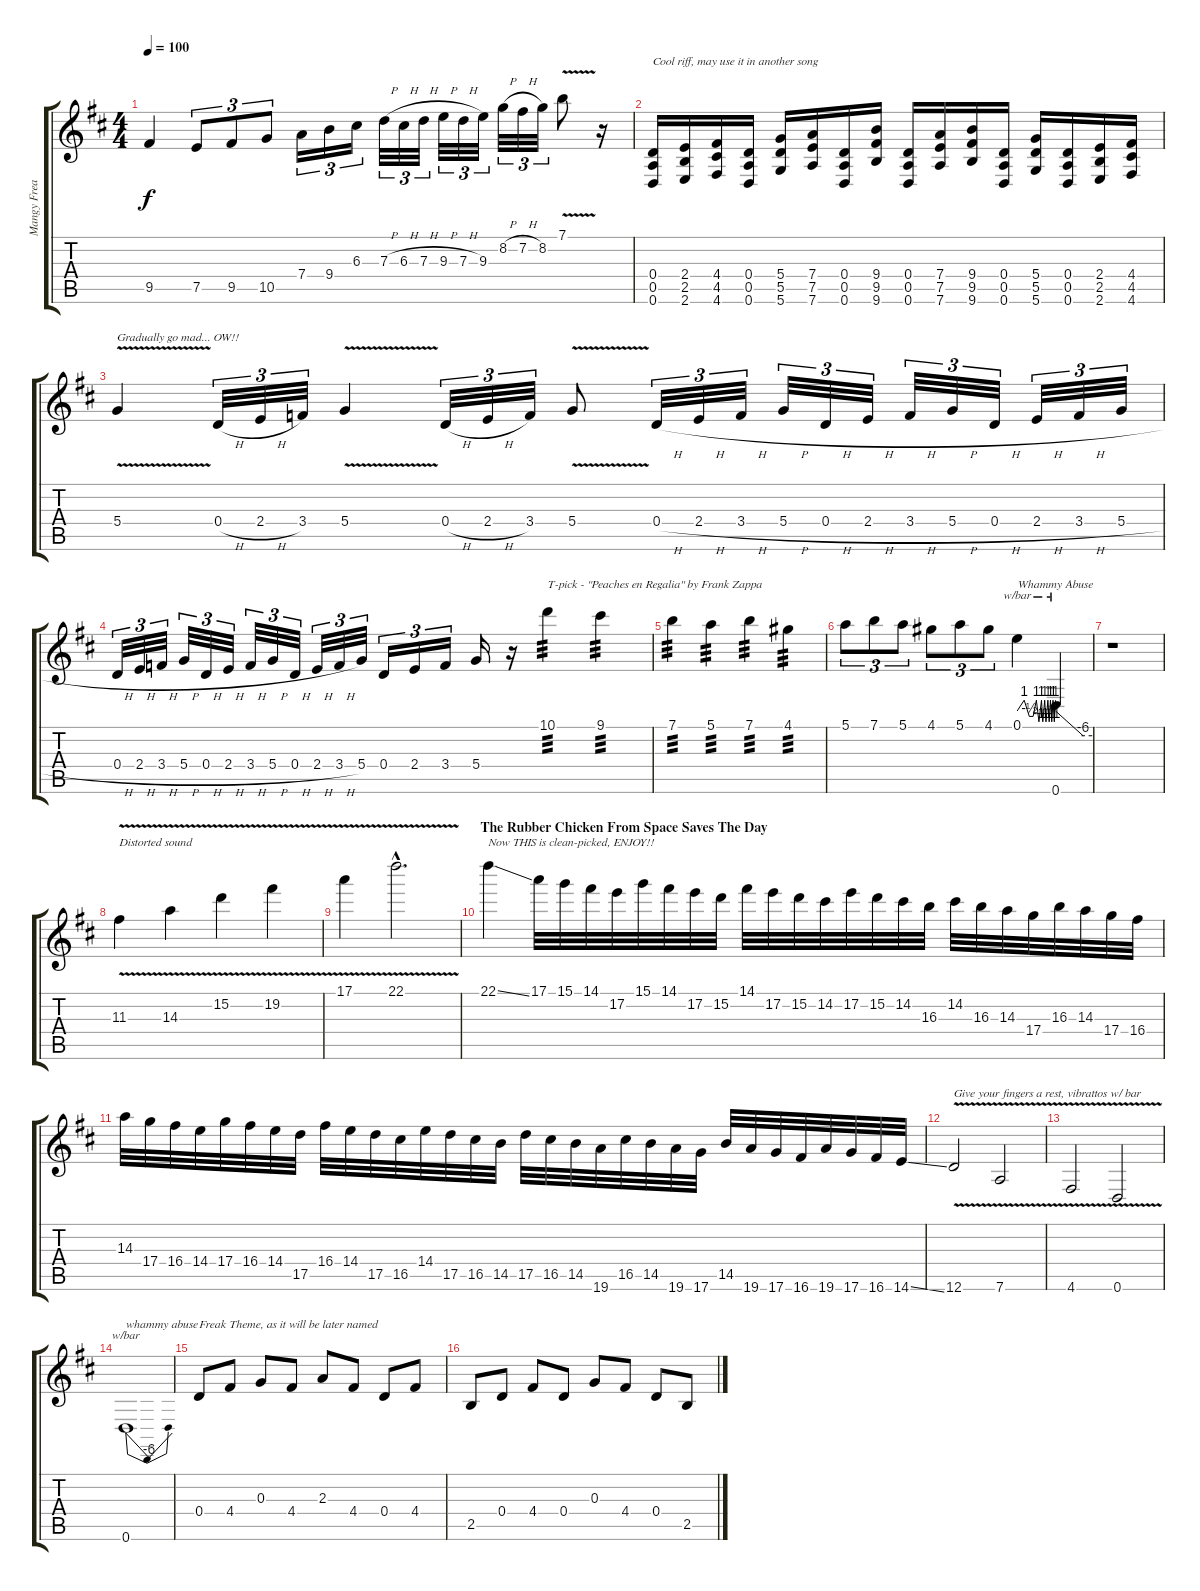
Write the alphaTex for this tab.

\track ("Mangy Freak (Lead Guitar)" "Mangy Frea") {instrument distortionguitar}
\staff {score tabs}
\tuning (E4 B3 G3 D3 A2 D2) {hide}
\ts (4 4)
\tempo 100
\clef g2
\ks d
9.5.4{dy f} 7.5.8{tu (3 2)} 9.5.8{tu (3 2)} 10.5.8{tu (3 2)} 7.4.16{tu (3 2)} 9.4.16{tu (3 2)} 6.3.16{tu (3 2)} 7.3{h}.32{tu (3 2)} 6.3{h}.32{tu (3 2)} 7.3{h}.32{tu (3 2)} 9.3{h}.32{tu (3 2)} 7.3{h}.32{tu (3 2)} 9.3.32{tu (3 2)} 8.2{h}.32{tu (3 2)} 7.2{h}.32{tu (3 2)} 8.2.32{tu (3 2)} 7.1{v}.8 r.16 |
(0.4 0.5 0.6).16{txt "Cool riff, may use it in another song"} (2.4 2.5 2.6).16 (4.4 4.5 4.6).16 (0.4 0.5 0.6).16 (5.4 5.5 5.6).16 (7.4 7.5 7.6).16 (0.4 0.5 0.6).16 (9.4 9.5 9.6).16 (0.4 0.5 0.6).16 (7.4 7.5 7.6).16 (9.4 9.5 9.6).16 (0.4 0.5 0.6).16 (5.4 5.5 5.6).16 (0.4 0.5 0.6).16 (2.4 2.5 2.6).16 (4.4 4.5 4.6).16 |
5.4{v}.4{txt "Gradually go mad... OW!!"} 0.4{h}.32{tu (3 2)} 2.4{h}.32{tu (3 2)} 3.4.32{tu (3 2)} 5.4{v}.4 0.4{h}.32{tu (3 2)} 2.4{h}.32{tu (3 2)} 3.4.32{tu (3 2)} 5.4{v}.8 0.4{h}.32{tu (3 2)} 2.4{h}.32{tu (3 2)} 3.4{h}.32{tu (3 2)} 5.4{h}.32{tu (3 2)} 0.4{h}.32{tu (3 2)} 2.4{h}.32{tu (3 2)} 3.4{h}.32{tu (3 2)} 5.4{h}.32{tu (3 2)} 0.4{h}.32{tu (3 2)} 2.4{h}.32{tu (3 2)} 3.4{h}.32{tu (3 2)} 5.4{h}.32{tu (3 2)} |
0.4{h}.32{tu (3 2)} 2.4{h}.32{tu (3 2)} 3.4{h}.32{tu (3 2)} 5.4{h}.32{tu (3 2)} 0.4{h}.32{tu (3 2)} 2.4{h}.32{tu (3 2)} 3.4{h}.32{tu (3 2)} 5.4{h}.32{tu (3 2)} 0.4{h}.32{tu (3 2)} 2.4{h}.32{tu (3 2)} 3.4{h}.32{tu (3 2)} 5.4.32{tu (3 2)} 0.4.16{tu (3 2)} 2.4.16{tu (3 2)} 3.4.16{tu (3 2)} 5.4.16 r.16 10.1.4{txt "T-pick - \"Peaches en Regalia\" by Frank Zappa" tp 3} 9.1.4{tp 3} |
7.1.4{tp 3} 5.1.4{tp 3} 7.1.4{tp 3} 4.1.4{tp 3} |
5.1.8{tu (3 2)} 7.1.8{tu (3 2)} 5.1.8{tu (3 2)} 4.1.8{tu (3 2)} 5.1.8{tu (3 2)} 4.1.8{tu (3 2)} 0.1.4{tbe (custom default 0 0 11 4 19 -2 25 -2 30 4 34 -4 38 4 40 -4 43 4 45 -4 48 4 50 -4 52 4 54 -4 56 4 58 -4 60 4) txt "Whammy Abuse"} 0.6.4{tbe (custom default 0 0 45 -24 60 -24)} |
r.1 |
11.3{v}.4{txt "Distorted sound" instrument distortionguitar} 14.3{v}.4 15.2{v}.4 19.2{v}.4 |
17.1{v}.4 22.1{v hac}.2{d} |
\section ("" "The Rubber Chicken From Space Saves The Day")
22.1{ss}.4{txt "Now THIS is clean-picked, ENJOY!!"} 17.1.32 15.1.32 14.1.32 17.2.32 15.1.32 14.1.32 17.2.32 15.2.32 14.1.32 17.2.32 15.2.32 14.2.32 17.2.32 15.2.32 14.2.32 16.3.32 14.2.32 16.3.32 14.3.32 17.4.32 16.3.32 14.3.32 17.4.32 16.4.32 |
14.3.32 17.4.32 16.4.32 14.4.32 17.4.32 16.4.32 14.4.32 17.5.32 16.4.32 14.4.32 17.5.32 16.5.32 14.4.32 17.5.32 16.5.32 14.5.32 17.5.32 16.5.32 14.5.32 19.6.32 16.5.32 14.5.32 19.6.32 17.6.32 14.5.32 19.6.32 17.6.32 16.6.32 19.6.32 17.6.32 16.6.32 14.6{ss}.32 |
12.6{v}.2{txt "Give your fingers a rest, vibrattos w/ bar"} 7.6{v}.2 |
4.6{v}.2 0.6{v}.2 |
0.6.1{tbe (dip default 0 0 30 -24 60 0) txt "whammy abuse"} |
0.4.8{txt "Freak Theme, as it will be later named"} 4.4.8 0.3.8 4.4.8 2.3.8 4.4.8 0.4.8 4.4.8 |
2.5.8 0.4.8 4.4.8 0.4.8 0.3.8 4.4.8 0.4.8 2.5.8
